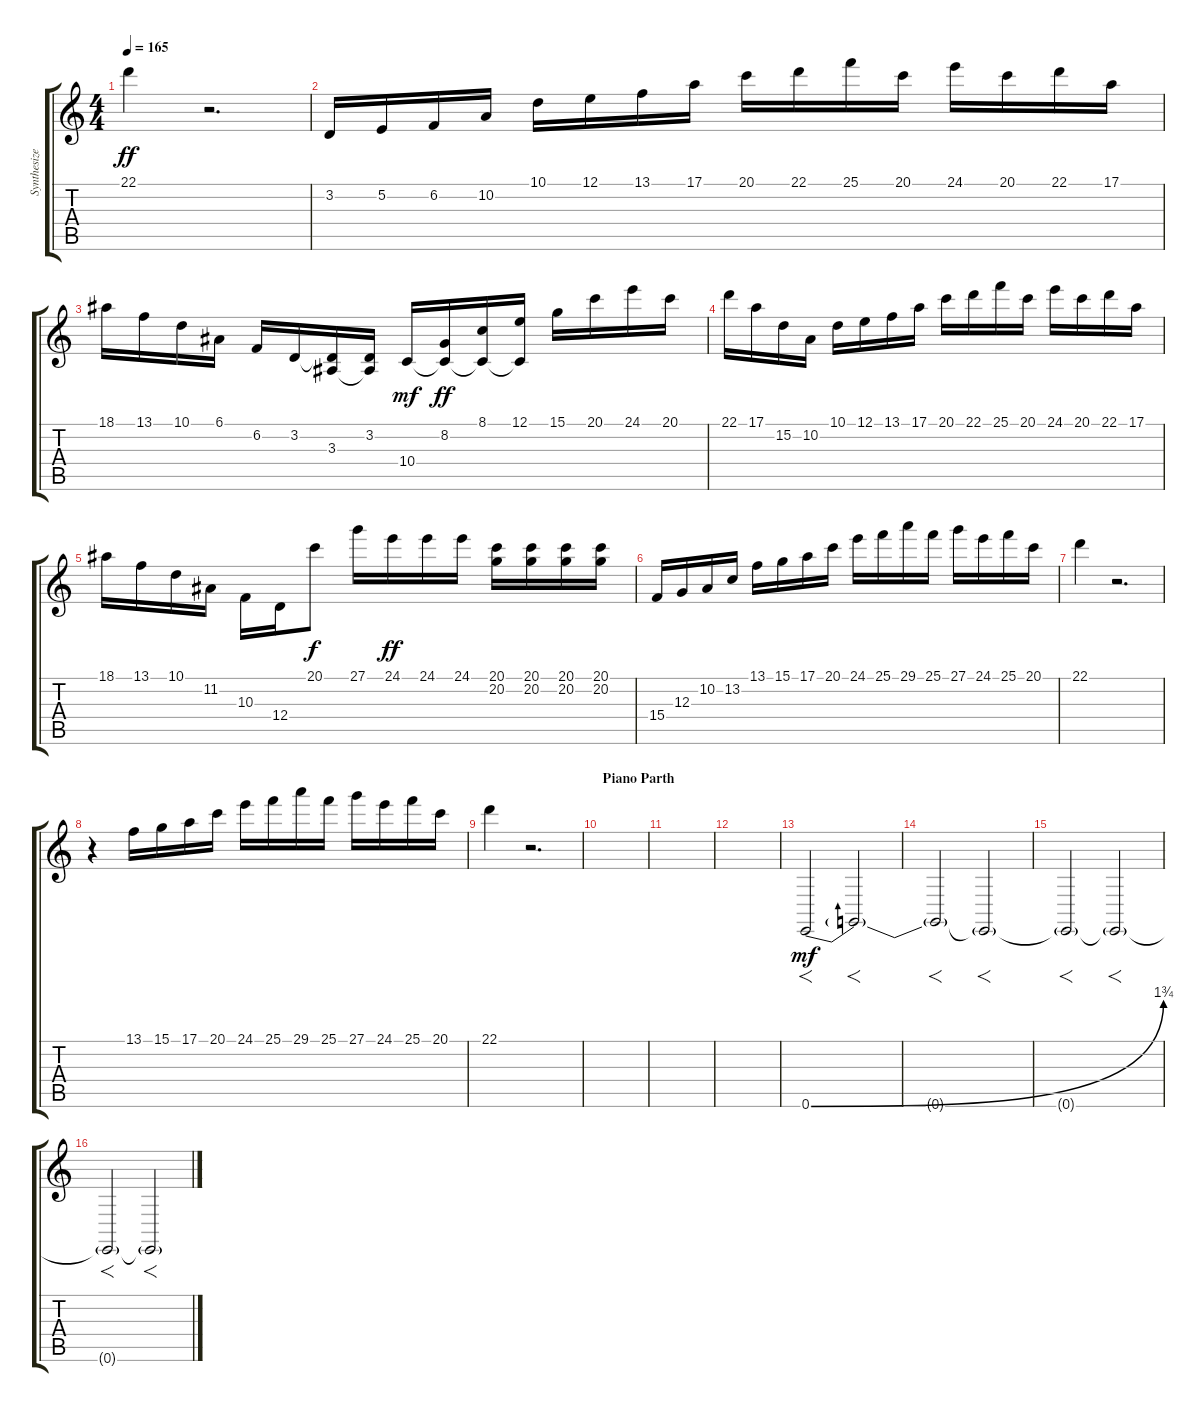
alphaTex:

\track ("Synthesizer" "Synthesize") {instrument pad6metallic}
\staff {score tabs}
\tuning (E4 B3 G3 D3 A2 E2) {hide}
\ts (4 4)
\tempo 165
\clef g2
\ks c
22.1.4{dy ff} r.2{d} |
3.2.16 5.2.16 6.2.16 10.2.16 10.1.16 12.1.16 13.1.16 17.1.16 20.1.16 22.1.16 25.1.16 20.1.16 24.1.16 20.1.16 22.1.16 17.1.16 |
18.1.16 13.1.16 10.1.16 6.1.16 6.2.16 3.2.16 (3.2{t} 3.3).16 (3.2 3.3{t}).16 10.4.16{dy mf} (8.2 10.4{t}).16{dy ff} (8.1 10.4{t}).16 (12.1 10.4{t}).16 15.1.16 20.1.16 24.1.16 20.1.16 |
22.1.16 17.1.16 15.2.16 10.2.16 10.1.16 12.1.16 13.1.16 17.1.16 20.1.16 22.1.16 25.1.16 20.1.16 24.1.16 20.1.16 22.1.16 17.1.16 |
18.1.16 13.1.16 10.1.16 11.2.16 10.3.16 12.4.16 20.1.8{dy f} 27.1.16 24.1.16{dy ff} 24.1.16 24.1.16 (20.1 20.2).16 (20.1 20.2).16 (20.1 20.2).16 (20.1 20.2).16 |
15.4.16 12.3.16 10.2.16 13.2.16 13.1.16 15.1.16 17.1.16 20.1.16 24.1.16 25.1.16 29.1.16 25.1.16 27.1.16 24.1.16 25.1.16 20.1.16 |
22.1.4 r.2{d} |
r.4 13.1.16 15.1.16 17.1.16 20.1.16 24.1.16 25.1.16 29.1.16 25.1.16 27.1.16 24.1.16 25.1.16 20.1.16 |
22.1.4 r.2{d} |
\section ("" "Piano Parth")
|
|
|
0.6{be (bend 0 0 60 7)}.2{f dy mf} 0.6{t}.2{f} |
0.6{t}.2{f} 0.6{t}.2{f} |
0.6{t}.2{f} 0.6{t}.2{f} |
0.6{t}.2{f} 0.6{t}.2{f}
